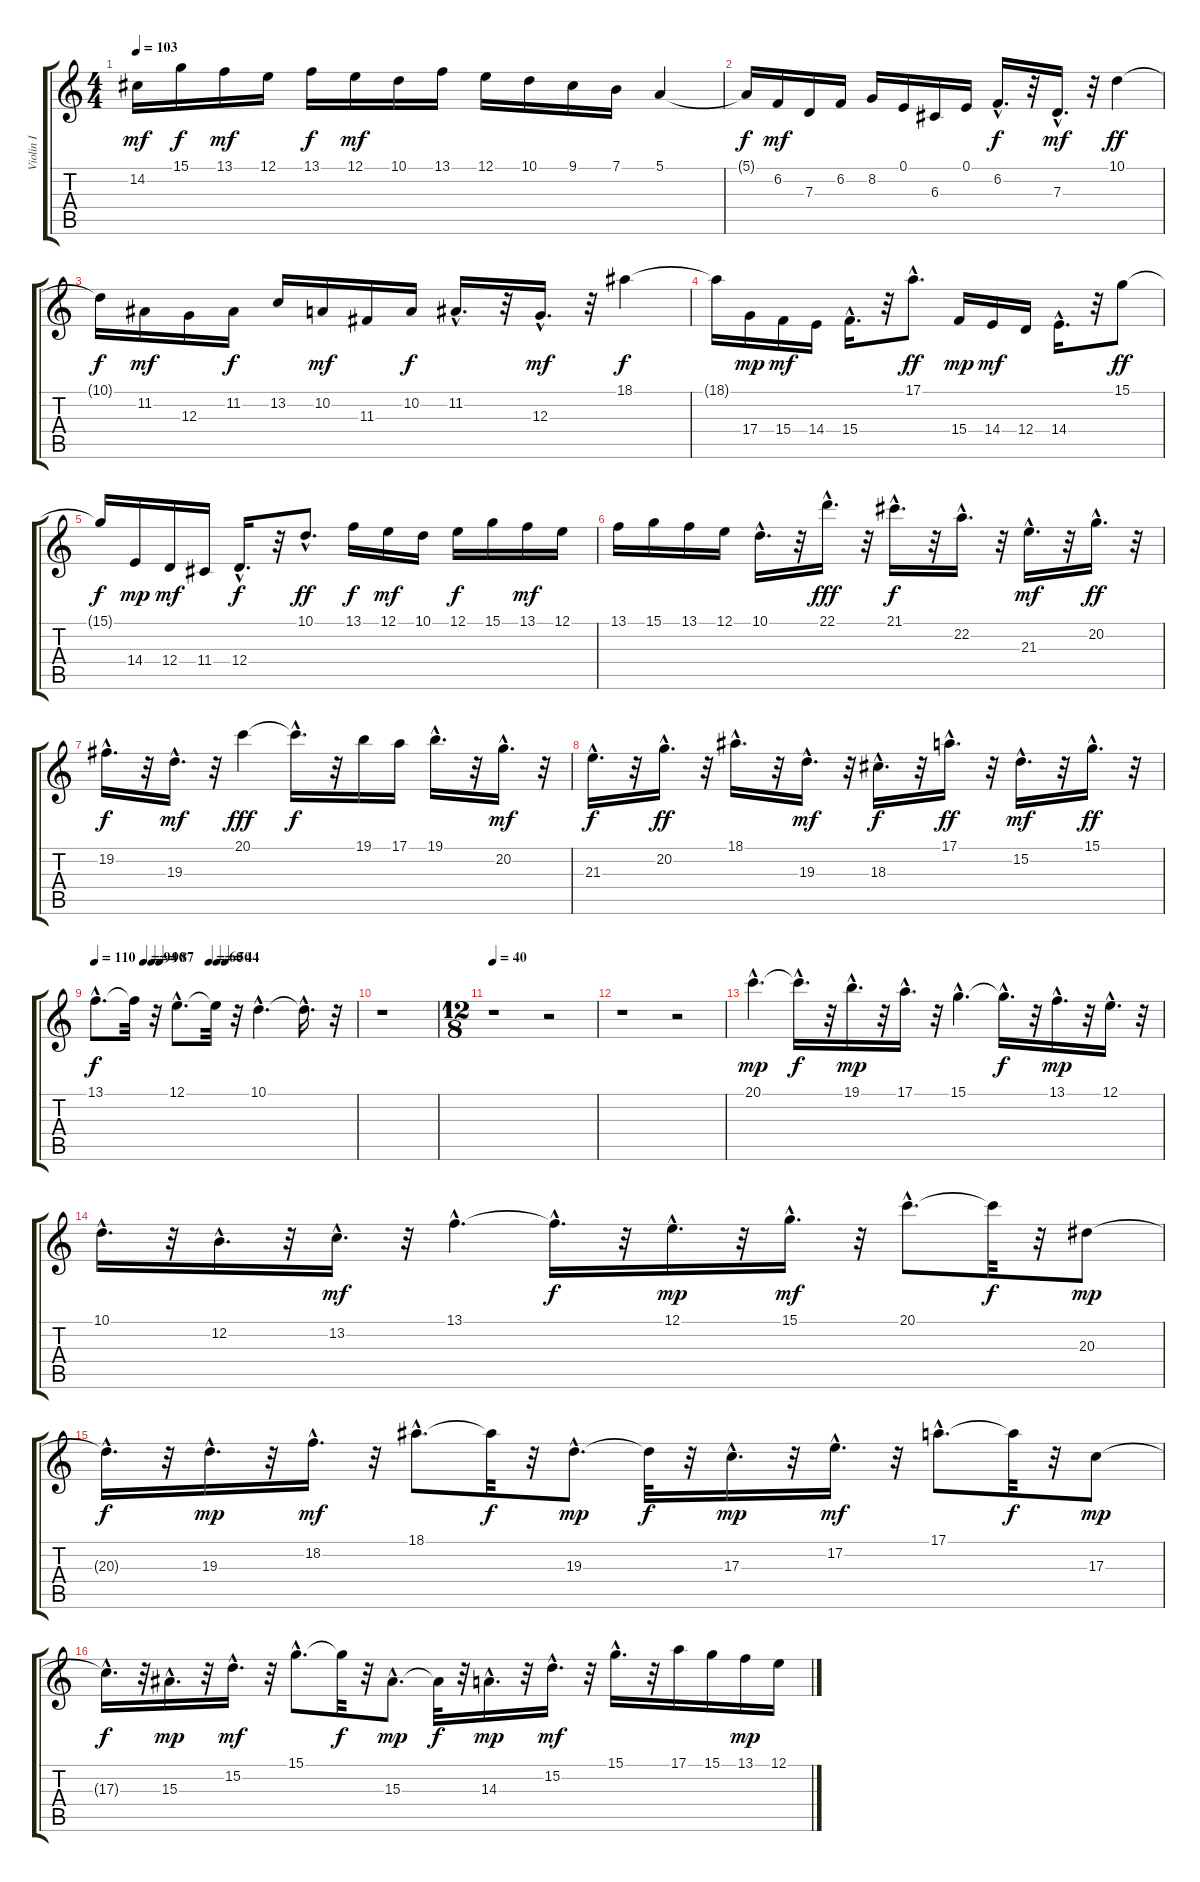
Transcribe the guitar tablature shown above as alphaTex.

\track ("Violin I" "Violin I") {instrument violin}
\staff {score tabs}
\tuning (E4 B3 G3 D3 A2 E2) {hide}
\ts (4 4)
\tempo 103
\clef g2
\ks c
14.2.16{dy mf} 15.1.16{dy f} 13.1.16{dy mf} 12.1.16 13.1.16{dy f} 12.1.16{dy mf} 10.1.16 13.1.16 12.1.16 10.1.16 9.1.16 7.1.16 5.1.4 |
5.1{t}.16{dy f} 6.2.16{dy mf} 7.3.16 6.2.16 8.2.16 0.1.16 6.3.16 0.1.16 6.2{hac}.16{d dy f} r.32 7.3{hac}.16{d dy mf} r.32 10.1.4{dy ff} |
10.1{t}.16{dy f} 11.2.16{dy mf} 12.3.16 11.2.16{dy f} 13.2.16 10.2.16{dy mf} 11.3.16 10.2.16{dy f} 11.2{hac}.16{d} r.32 12.3{hac}.16{d dy mf} r.32 18.1.4{dy f} |
18.1{t}.16 17.4.16{dy mp} 15.4.16{dy mf} 14.4.16 15.4{hac}.16{d} r.32 17.1{hac}.8{d dy ff} 15.4.16{dy mp} 14.4.16{dy mf} 12.4.16 14.4{hac}.16{d} r.32 15.1.8{dy ff} |
15.1{t}.16{dy f} 14.4.16{dy mp} 12.4.16{dy mf} 11.4.16 12.4{hac}.16{d dy f} r.32 10.1{hac}.8{d dy ff} 13.1.16{dy f} 12.1.16{dy mf} 10.1.16 12.1.16{dy f} 15.1.16 13.1.16{dy mf} 12.1.16 |
13.1.16 15.1.16 13.1.16 12.1.16 10.1{hac}.16{d} r.32 22.1{hac}.16{d dy fff} r.32 21.1{hac}.16{d dy f} r.32 22.2{hac}.16{d} r.32 21.3{hac}.16{d dy mf} r.32 20.2{hac}.16{d dy ff} r.32 |
19.2{hac}.16{d dy f} r.32 19.3{hac}.16{d dy mf} r.32 20.1.4{dy fff} 20.1{hac t}.16{d dy f} r.32 19.1.16 17.1.16 19.1{hac}.16{d} r.32 20.2{hac}.16{d dy mf} r.32 |
21.3{hac}.16{d dy f} r.32 20.2{hac}.16{d dy ff} r.32 18.1{hac}.16{d} r.32 19.3{hac}.16{d dy mf} r.32 18.3{hac}.16{d dy f} r.32 17.1{hac}.16{d dy ff} r.32 15.2{hac}.16{d dy mf} r.32 15.1{hac}.16{d dy ff} r.32 |
\tempo 110
\tempo (94 0.1875)
\tempo (90 0.21875)
\tempo (87 0.25)
\tempo (60 0.4375)
\tempo (50 0.46875)
\tempo (44 0.5)
13.1{hac}.8{d dy f} 13.1{t}.32 r.32 12.1{hac}.8{d} 12.1{t}.32 r.32 10.1{hac}.4{d} 10.1{hac t}.16{d} r.32 |
r.1 |
\ts (12 8)
\tempo 40
r.1 r.2 |
r.1 r.2 |
20.1{hac}.4{d dy mp} 20.1{hac t}.16{d dy f} r.32 19.1{hac}.16{d dy mp} r.32 17.1{hac}.16{d} r.32 15.1{hac}.4{d} 15.1{hac t}.16{d dy f} r.32 13.1{hac}.16{d dy mp} r.32 12.1{hac}.16{d} r.32 |
10.1{hac}.16{d} r.32 12.2{hac}.16{d} r.32 13.2{hac}.16{d dy mf} r.32 13.1{hac}.4{d} 13.1{hac t}.16{d dy f} r.32 12.1{hac}.16{d dy mp} r.32 15.1{hac}.16{d dy mf} r.32 20.1{hac}.8{d} 20.1{t}.32{dy f} r.32 20.3.8{dy mp} |
20.3{hac t}.16{d dy f} r.32 19.3{hac}.16{d dy mp} r.32 18.2{hac}.16{d dy mf} r.32 18.1{hac}.8{d} 18.1{t}.32{dy f} r.32 19.3{hac}.8{d dy mp} 19.3{t}.32{dy f} r.32 17.3{hac}.16{d dy mp} r.32 17.2{hac}.16{d dy mf} r.32 17.1{hac}.8{d} 17.1{t}.32{dy f} r.32 17.3.8{dy mp} |
17.3{hac t}.16{d dy f} r.32 15.3{hac}.16{d dy mp} r.32 15.2{hac}.16{d dy mf} r.32 15.1{hac}.8{d} 15.1{t}.32{dy f} r.32 15.3{hac}.8{d dy mp} 15.3{t}.32{dy f} r.32 14.3{hac}.16{d dy mp} r.32 15.2{hac}.16{d dy mf} r.32 15.1{hac}.16{d} r.32 17.1.16 15.1.16 13.1.16{dy mp} 12.1.16
